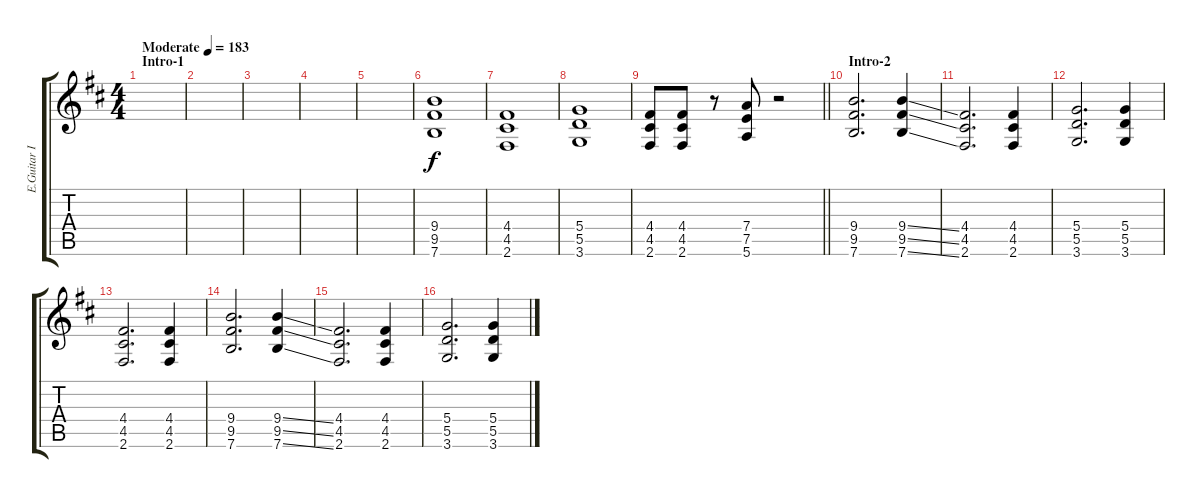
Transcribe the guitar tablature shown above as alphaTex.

\track ("" "E.Guitar I") {instrument distortionguitar}
\staff {score tabs}
\tuning (E4 B3 G3 D3 A2 E2) {hide}
\ts (4 4)
\section ("" "Intro-1")
\tempo (183 "Moderate")
\clef g2
\ks d
|
|
|
|
|
(9.4 9.5 7.6).1 |
(4.4 4.5 2.6).1 |
(5.4 5.5 3.6).1 |
\barLineRight lightlight
(4.4 4.5 2.6).8 (4.4 4.5 2.6).8 r.8 (7.4 7.5 5.6).8 r.2 |
\section ("" "Intro-2")
(9.4 9.5 7.6).2{d} (9.4{ss} 9.5{ss} 7.6{ss}).4 |
(4.4 4.5 2.6).2{d} (4.4 4.5 2.6).4 |
(5.4 5.5 3.6).2{d} (5.4 5.5 3.6).4 |
(4.4 4.5 2.6).2{d} (4.4 4.5 2.6).4 |
(9.4 9.5 7.6).2{d} (9.4{ss} 9.5{ss} 7.6{ss}).4 |
(4.4 4.5 2.6).2{d} (4.4 4.5 2.6).4 |
(5.4 5.5 3.6).2{d} (5.4 5.5 3.6).4
